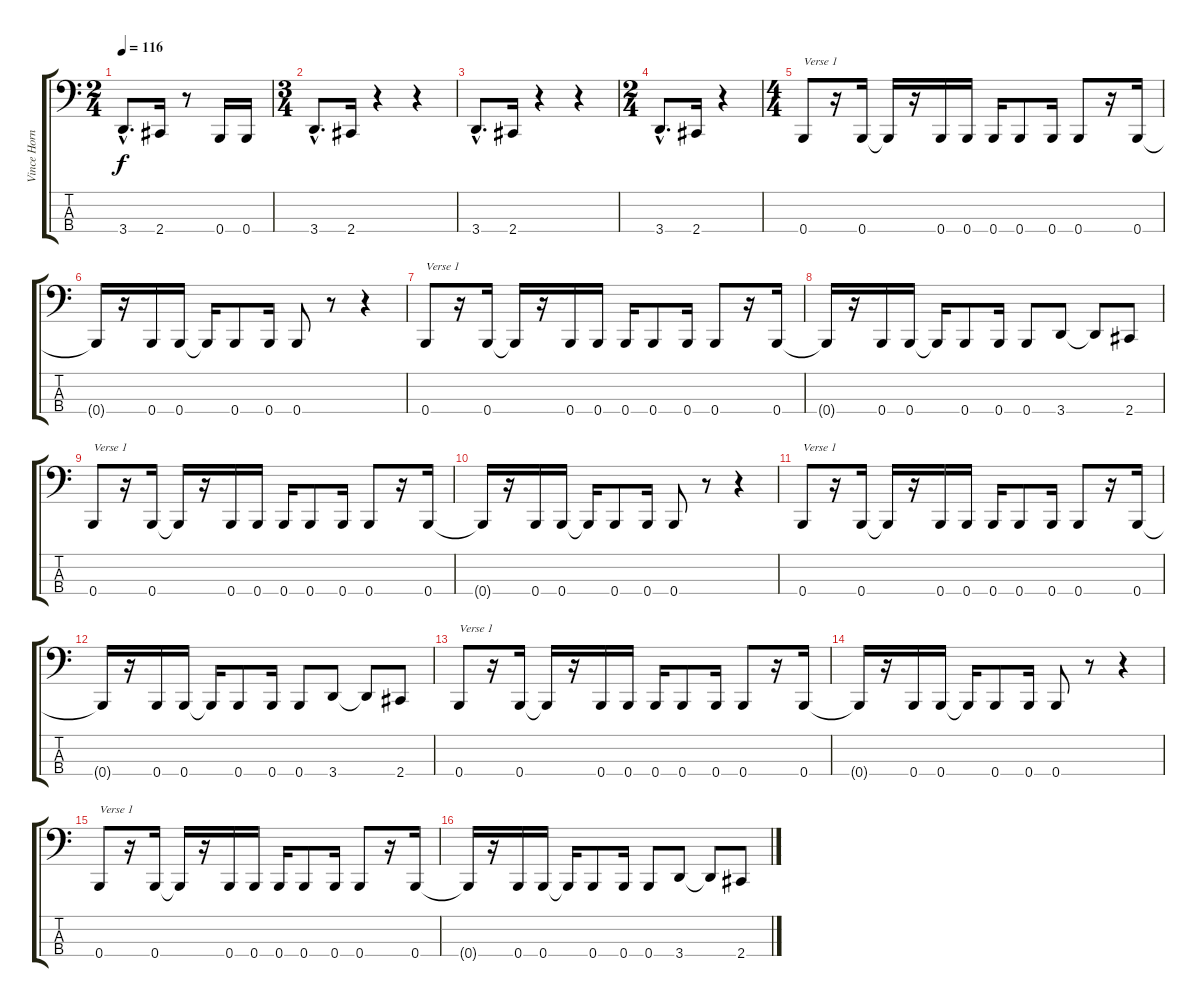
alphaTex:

\track ("Vince Hornsby - Bass" "Vince Horn") {instrument electricbasspick}
\staff {score tabs}
\tuning (E2 B1 Gb1 B0) {hide}
\ts (2 4)
\tempo 116
\clef f4
\ks c
3.4{hac}.8{d dy f} 2.4.16 r.8 0.4.16 0.4.16 |
\ts (3 4)
3.4{hac}.8{d} 2.4.16 r.4 r.4 |
3.4{hac}.8{d} 2.4.16 r.4 r.4 |
\ts (2 4)
3.4{hac}.8{d} 2.4.16 r.4 |
\ts (4 4)
0.4.8{txt "Verse 1"} r.16 0.4.16 0.4{t}.16 r.16 0.4.16 0.4.16 0.4.16 0.4.8 0.4.16 0.4.8 r.16 0.4.16 |
0.4{t}.16 r.16 0.4.16 0.4.16 0.4{t}.16 0.4.8 0.4.16 0.4.8 r.8 r.4 |
0.4.8{txt "Verse 1"} r.16 0.4.16 0.4{t}.16 r.16 0.4.16 0.4.16 0.4.16 0.4.8 0.4.16 0.4.8 r.16 0.4.16 |
0.4{t}.16 r.16 0.4.16 0.4.16 0.4{t}.16 0.4.8 0.4.16 0.4.8 3.4.8 3.4{t}.8 2.4.8 |
0.4.8{txt "Verse 1"} r.16 0.4.16 0.4{t}.16 r.16 0.4.16 0.4.16 0.4.16 0.4.8 0.4.16 0.4.8 r.16 0.4.16 |
0.4{t}.16 r.16 0.4.16 0.4.16 0.4{t}.16 0.4.8 0.4.16 0.4.8 r.8 r.4 |
0.4.8{txt "Verse 1"} r.16 0.4.16 0.4{t}.16 r.16 0.4.16 0.4.16 0.4.16 0.4.8 0.4.16 0.4.8 r.16 0.4.16 |
0.4{t}.16 r.16 0.4.16 0.4.16 0.4{t}.16 0.4.8 0.4.16 0.4.8 3.4.8 3.4{t}.8 2.4.8 |
0.4.8{txt "Verse 1"} r.16 0.4.16 0.4{t}.16 r.16 0.4.16 0.4.16 0.4.16 0.4.8 0.4.16 0.4.8 r.16 0.4.16 |
0.4{t}.16 r.16 0.4.16 0.4.16 0.4{t}.16 0.4.8 0.4.16 0.4.8 r.8 r.4 |
0.4.8{txt "Verse 1"} r.16 0.4.16 0.4{t}.16 r.16 0.4.16 0.4.16 0.4.16 0.4.8 0.4.16 0.4.8 r.16 0.4.16 |
0.4{t}.16 r.16 0.4.16 0.4.16 0.4{t}.16 0.4.8 0.4.16 0.4.8 3.4.8 3.4{t}.8 2.4.8
